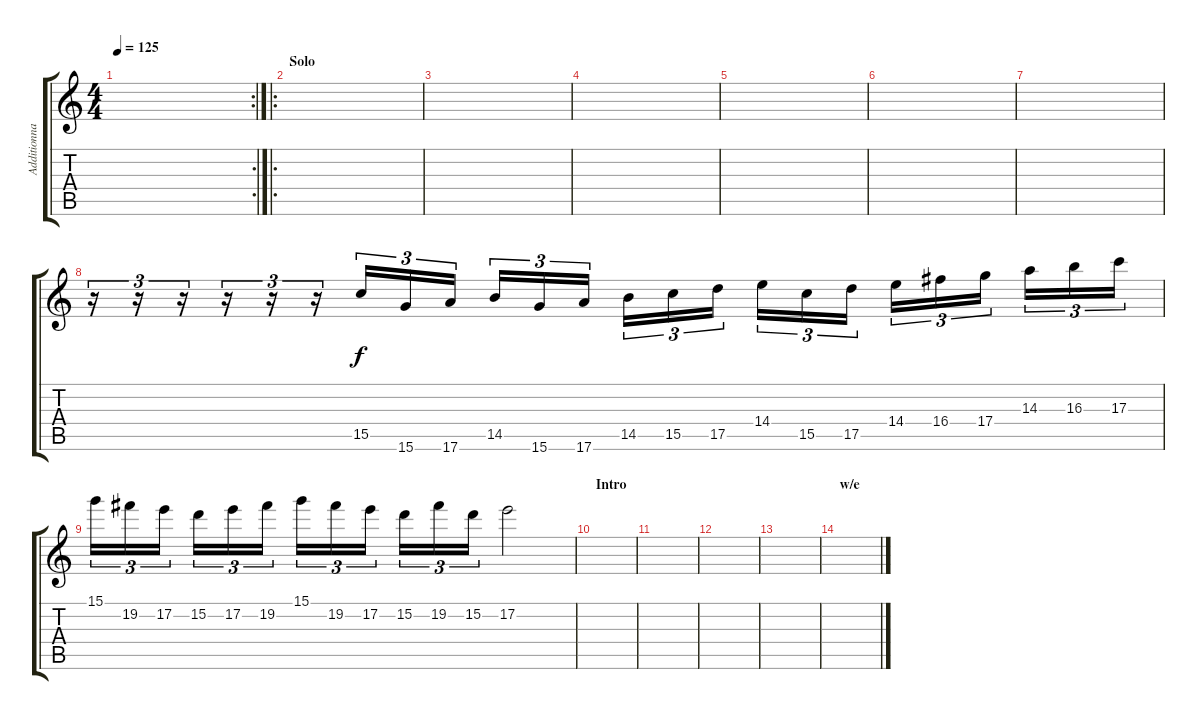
\track ("Additionnal Guitar 2" "Additionna") {instrument distortionguitar}
\staff {score tabs}
\tuning (E4 B3 G3 D3 A2 E2) {hide}
\rc 2
\ts (4 4)
\tempo 125
\clef g2
\ks c
|
\ro
\section ("" "Solo")
|
|
|
|
|
|
r.16{tu (3 2)} r.16{tu (3 2)} r.16{tu (3 2)} r.16{tu (3 2)} r.16{tu (3 2)} r.16{tu (3 2)} 15.5.16{tu (3 2)} 15.6.16{tu (3 2)} 17.6.16{tu (3 2)} 14.5.16{tu (3 2)} 15.6.16{tu (3 2)} 17.6.16{tu (3 2)} 14.5.16{tu (3 2)} 15.5.16{tu (3 2)} 17.5.16{tu (3 2)} 14.4.16{tu (3 2)} 15.5.16{tu (3 2)} 17.5.16{tu (3 2)} 14.4.16{tu (3 2)} 16.4.16{tu (3 2)} 17.4.16{tu (3 2)} 14.3.16{tu (3 2)} 16.3.16{tu (3 2)} 17.3.16{tu (3 2)} |
15.1.16{tu (3 2)} 19.2.16{tu (3 2)} 17.2.16{tu (3 2)} 15.2.16{tu (3 2)} 17.2.16{tu (3 2)} 19.2.16{tu (3 2)} 15.1.16{tu (3 2)} 19.2.16{tu (3 2)} 17.2.16{tu (3 2)} 15.2.16{tu (3 2)} 19.2.16{tu (3 2)} 15.2.16{tu (3 2)} 17.2.2 |
\section ("" "Intro")
|
|
|
|
\section ("" "w/e")
